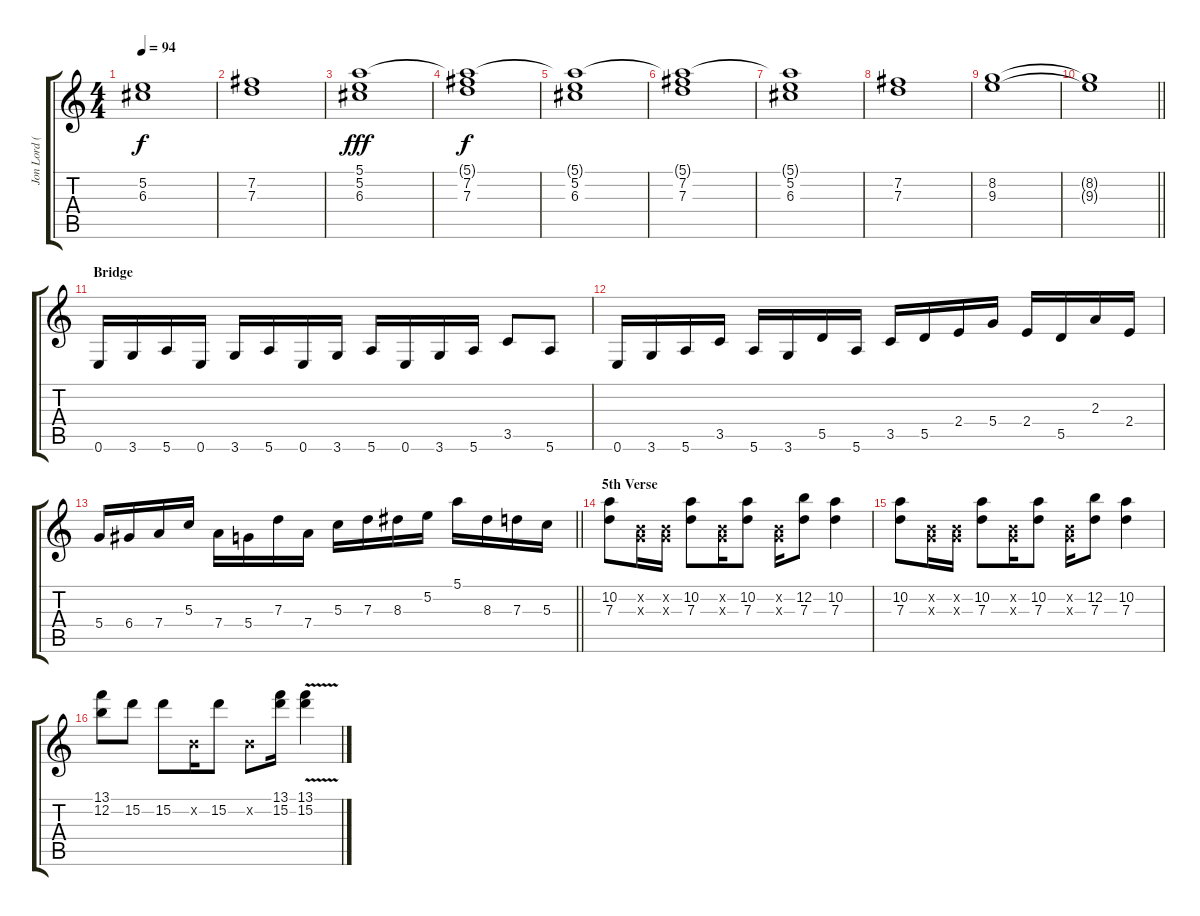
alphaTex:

\track ("Jon Lord (Organ)" "Jon Lord (") {instrument rockorgan}
\staff {score tabs}
\tuning (E5 B4 G4 D4 A3 E3) {hide}
\ts (4 4)
\tempo 94
\clef g2
\ks c
(5.2 6.3).1{dy f} |
(7.2 7.3).1 |
(5.1 5.2 6.3).1{dy fff} |
(5.1{t} 7.2 7.3).1{dy f} |
(5.1{t} 5.2 6.3).1 |
(5.1{t} 7.2 7.3).1 |
(5.1{t} 5.2 6.3).1 |
(7.2 7.3).1 |
(8.2 9.3).1 |
\barLineRight lightlight
(8.2{t} 9.3{t}).1 |
\section ("" "Bridge")
0.6.16{volume 16} 3.6.16 5.6.16 0.6.16 3.6.16 5.6.16 0.6.16 3.6.16 5.6.16 0.6.16 3.6.16 5.6.16 3.5.8 5.6.8 |
0.6.16 3.6.16 5.6.16 3.5.16 5.6.16 3.6.16 5.5.16 5.6.16 3.5.16 5.5.16 2.4.16 5.4.16 2.4.16 5.5.16 2.3.16 2.4.16 |
\barLineRight lightlight
5.4.16 6.4.16 7.4.16 5.3.16 7.4.16 5.4.16 7.3.16 7.4.16 5.3.16 7.3.16 8.3.16 5.2.16 5.1.16 8.3.16 7.3.16 5.3.16 |
\section ("" "5th Verse")
(10.2 7.3).8{volume 8 instrument rockorgan} (0.2{x} 0.3{x}).16 (0.2{x} 0.3{x}).16 (10.2 7.3).8 (0.2{x} 0.3{x}).16 (10.2 7.3).8 (0.2{x} 0.3{x}).16 (12.2 7.3).8 (10.2 7.3).4 |
(10.2 7.3).8 (0.2{x} 0.3{x}).16 (0.2{x} 0.3{x}).16 (10.2 7.3).8 (0.2{x} 0.3{x}).16 (10.2 7.3).8 (0.2{x} 0.3{x}).16 (12.2 7.3).8 (10.2 7.3).4 |
(13.1 12.2).8 15.2.8 15.2.8 0.2{x}.16 15.2.8 0.2{x}.8 (13.1 15.2).16 (13.1{v} 15.2).4
